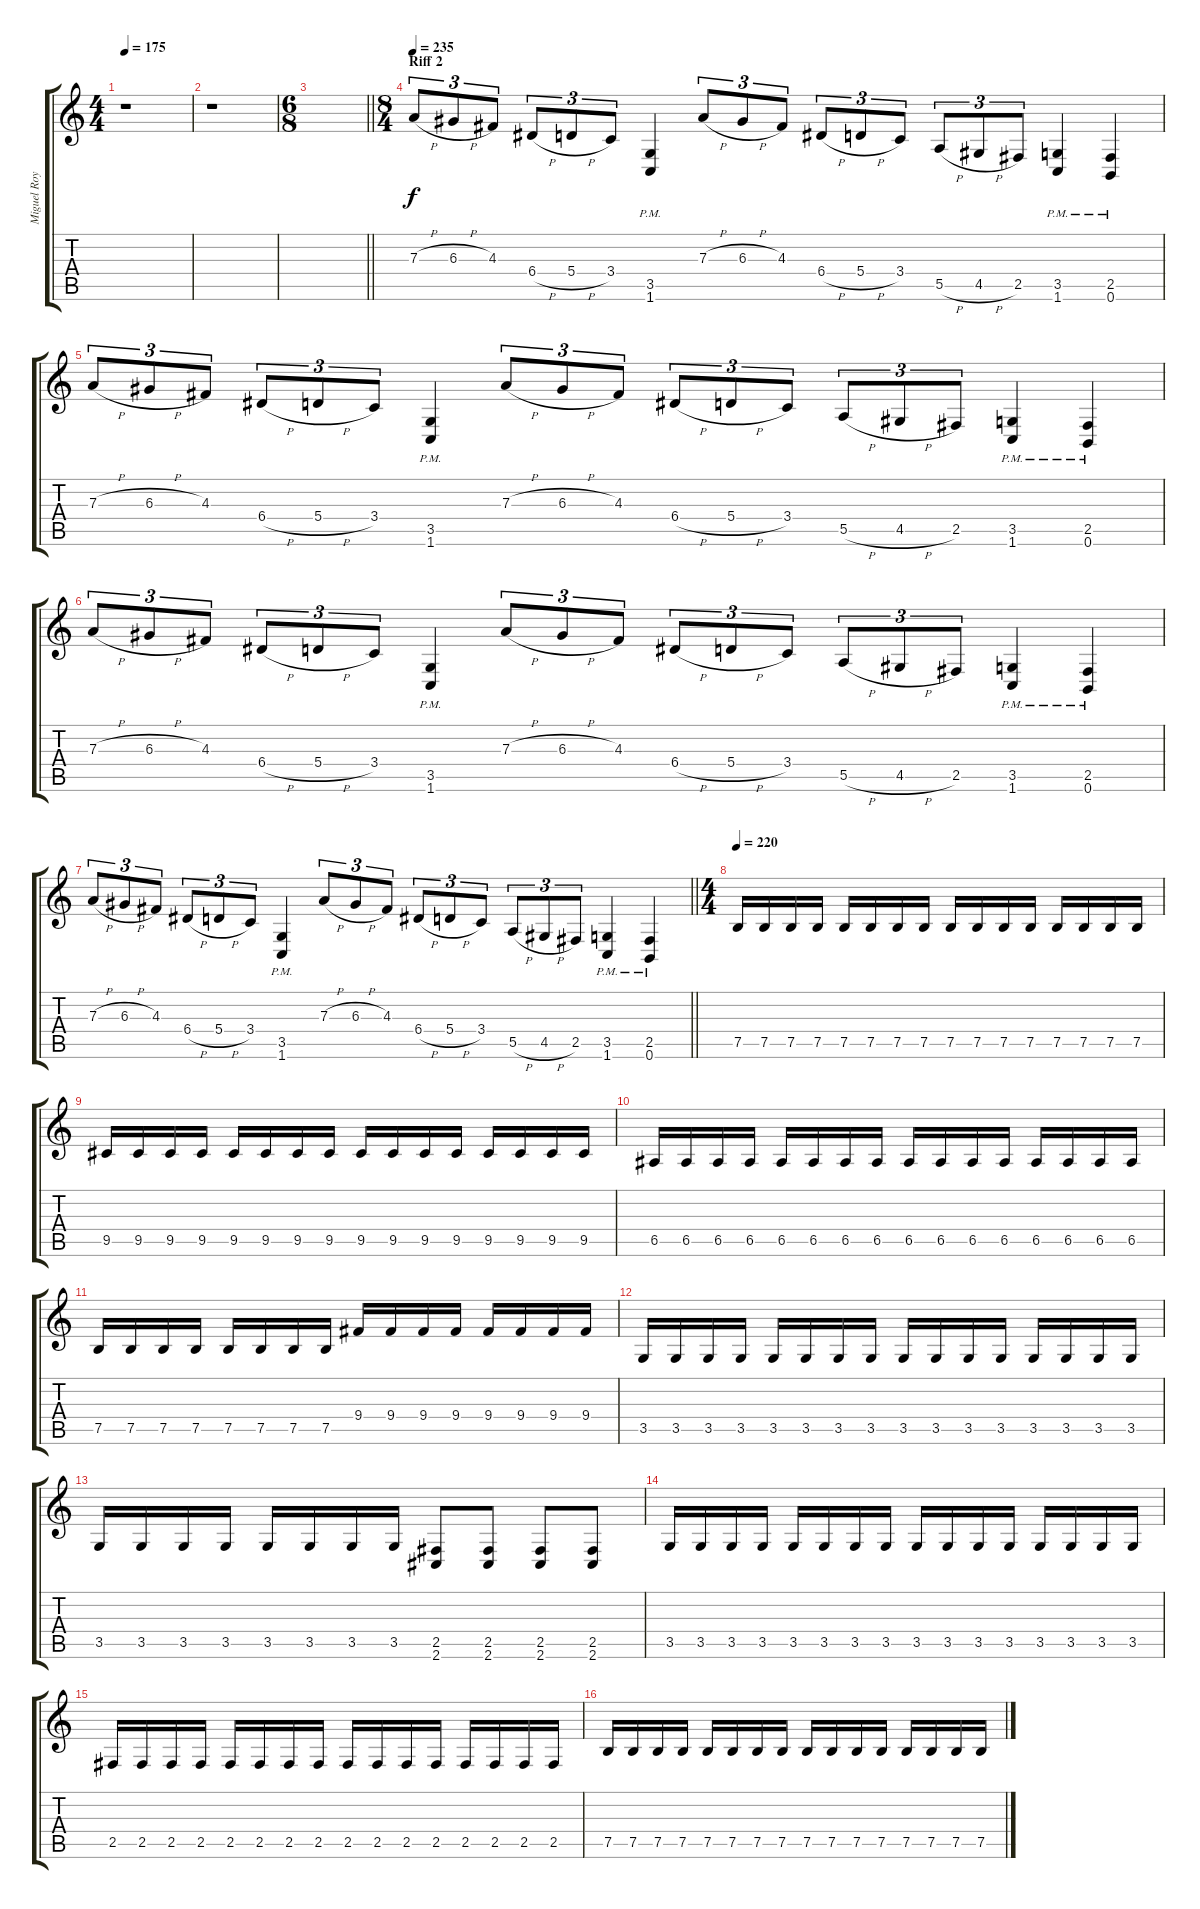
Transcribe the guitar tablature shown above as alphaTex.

\track ("Miguel Roy" "Miguel Roy") {instrument distortionguitar}
\staff {score tabs}
\tuning (B3 Gb3 D3 A2 E2 B1) {hide}
\ts (4 4)
\tempo 175
\clef g2
\ks c
r.1{dy f} |
r.1 |
\ts (6 8)
\barLineRight lightlight
|
\ts (8 4)
\section ("" "Riff 2")
\tempo 235
7.3{h}.8{tu (3 2)} 6.3{h}.8{tu (3 2)} 4.3.8{tu (3 2)} 6.4{h}.8{tu (3 2)} 5.4{h}.8{tu (3 2)} 3.4.8{tu (3 2)} (3.5{pm} 1.6{pm}).4 7.3{h}.8{tu (3 2)} 6.3{h}.8{tu (3 2)} 4.3.8{tu (3 2)} 6.4{h}.8{tu (3 2)} 5.4{h}.8{tu (3 2)} 3.4.8{tu (3 2)} 5.5{h}.8{tu (3 2)} 4.5{h}.8{tu (3 2)} 2.5.8{tu (3 2)} (3.5{pm} 1.6{pm}).4 (2.5{pm} 0.6{pm}).4 |
7.3{h}.8{tu (3 2)} 6.3{h}.8{tu (3 2)} 4.3.8{tu (3 2)} 6.4{h}.8{tu (3 2)} 5.4{h}.8{tu (3 2)} 3.4.8{tu (3 2)} (3.5{pm} 1.6{pm}).4 7.3{h}.8{tu (3 2)} 6.3{h}.8{tu (3 2)} 4.3.8{tu (3 2)} 6.4{h}.8{tu (3 2)} 5.4{h}.8{tu (3 2)} 3.4.8{tu (3 2)} 5.5{h}.8{tu (3 2)} 4.5{h}.8{tu (3 2)} 2.5.8{tu (3 2)} (3.5{pm} 1.6{pm}).4 (2.5{pm} 0.6{pm}).4 |
7.3{h}.8{tu (3 2)} 6.3{h}.8{tu (3 2)} 4.3.8{tu (3 2)} 6.4{h}.8{tu (3 2)} 5.4{h}.8{tu (3 2)} 3.4.8{tu (3 2)} (3.5{pm} 1.6{pm}).4 7.3{h}.8{tu (3 2)} 6.3{h}.8{tu (3 2)} 4.3.8{tu (3 2)} 6.4{h}.8{tu (3 2)} 5.4{h}.8{tu (3 2)} 3.4.8{tu (3 2)} 5.5{h}.8{tu (3 2)} 4.5{h}.8{tu (3 2)} 2.5.8{tu (3 2)} (3.5{pm} 1.6{pm}).4 (2.5{pm} 0.6{pm}).4 |
\barLineRight lightlight
7.3{h}.8{tu (3 2)} 6.3{h}.8{tu (3 2)} 4.3.8{tu (3 2)} 6.4{h}.8{tu (3 2)} 5.4{h}.8{tu (3 2)} 3.4.8{tu (3 2)} (3.5{pm} 1.6{pm}).4 7.3{h}.8{tu (3 2)} 6.3{h}.8{tu (3 2)} 4.3.8{tu (3 2)} 6.4{h}.8{tu (3 2)} 5.4{h}.8{tu (3 2)} 3.4.8{tu (3 2)} 5.5{h}.8{tu (3 2)} 4.5{h}.8{tu (3 2)} 2.5.8{tu (3 2)} (3.5{pm} 1.6{pm}).4 (2.5{pm} 0.6{pm}).4 |
\ts (4 4)
\tempo 220
7.5.16 7.5.16 7.5.16 7.5.16 7.5.16 7.5.16 7.5.16 7.5.16 7.5.16 7.5.16 7.5.16 7.5.16 7.5.16 7.5.16 7.5.16 7.5.16 |
9.5.16 9.5.16 9.5.16 9.5.16 9.5.16 9.5.16 9.5.16 9.5.16 9.5.16 9.5.16 9.5.16 9.5.16 9.5.16 9.5.16 9.5.16 9.5.16 |
6.5.16 6.5.16 6.5.16 6.5.16 6.5.16 6.5.16 6.5.16 6.5.16 6.5.16 6.5.16 6.5.16 6.5.16 6.5.16 6.5.16 6.5.16 6.5.16 |
7.5.16 7.5.16 7.5.16 7.5.16 7.5.16 7.5.16 7.5.16 7.5.16 9.4.16 9.4.16 9.4.16 9.4.16 9.4.16 9.4.16 9.4.16 9.4.16 |
3.5.16 3.5.16 3.5.16 3.5.16 3.5.16 3.5.16 3.5.16 3.5.16 3.5.16 3.5.16 3.5.16 3.5.16 3.5.16 3.5.16 3.5.16 3.5.16 |
3.5.16 3.5.16 3.5.16 3.5.16 3.5.16 3.5.16 3.5.16 3.5.16 (2.5 2.6).8 (2.5 2.6).8 (2.5 2.6).8 (2.5 2.6).8 |
3.5.16 3.5.16 3.5.16 3.5.16 3.5.16 3.5.16 3.5.16 3.5.16 3.5.16 3.5.16 3.5.16 3.5.16 3.5.16 3.5.16 3.5.16 3.5.16 |
2.5.16 2.5.16 2.5.16 2.5.16 2.5.16 2.5.16 2.5.16 2.5.16 2.5.16 2.5.16 2.5.16 2.5.16 2.5.16 2.5.16 2.5.16 2.5.16 |
7.5.16 7.5.16 7.5.16 7.5.16 7.5.16 7.5.16 7.5.16 7.5.16 7.5.16 7.5.16 7.5.16 7.5.16 7.5.16 7.5.16 7.5.16 7.5.16
